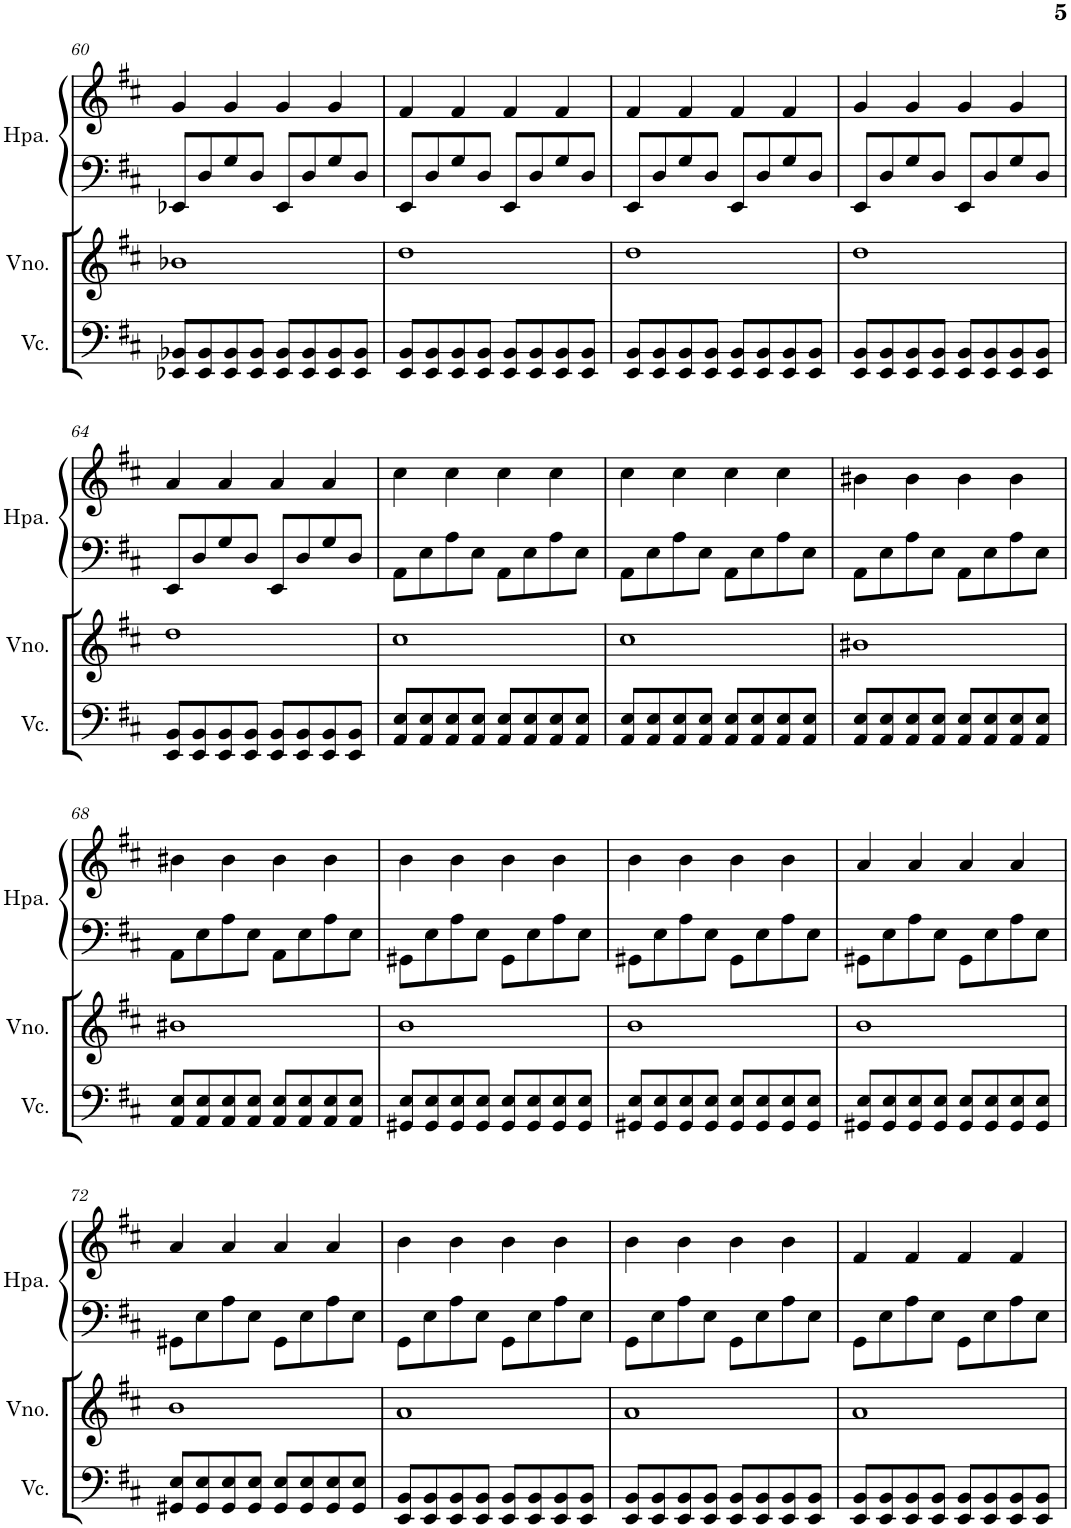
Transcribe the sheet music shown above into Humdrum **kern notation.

**kern	**kern	**kern	**kern
*part3	*part2	*part1	*part1
*staff4	*staff3	*staff2	*staff1
*I"Violoncelo	*I"Violino	*I"Harpa	*
*I'Vc.	*I'Vno.	*I'Hpa.	*
!!LO:PB:g=z
*clefF4	*clefG2	*clefF4	*clefG2
*k[f#c#]	*k[f#c#]	*k[f#c#]	*k[f#c#]
*M4/4	*M4/4	*M4/4	*M4/4
=60	=60	=60	=60
8EE-X/ 8BB-X/L	1b-X	8EE-X/L	4g/
8EE-/ 8BB-/	.	8D/	.
8EE-/ 8BB-/	.	8G/	4g/
8EE-/ 8BB-/J	.	8D/J	.
8EE-/ 8BB-/L	.	8EE-/L	4g/
8EE-/ 8BB-/	.	8D/	.
8EE-/ 8BB-/	.	8G/	4g/
8EE-/ 8BB-/J	.	8D/J	.
=61	=61	=61	=61
8EE/ 8BB/L	1dd	8EE/L	4f#/
8EE/ 8BB/	.	8D/	.
8EE/ 8BB/	.	8G/	4f#/
8EE/ 8BB/J	.	8D/J	.
8EE/ 8BB/L	.	8EE/L	4f#/
8EE/ 8BB/	.	8D/	.
8EE/ 8BB/	.	8G/	4f#/
8EE/ 8BB/J	.	8D/J	.
=62	=62	=62	=62
8EE/ 8BB/L	1dd	8EE/L	4f#/
8EE/ 8BB/	.	8D/	.
8EE/ 8BB/	.	8G/	4f#/
8EE/ 8BB/J	.	8D/J	.
8EE/ 8BB/L	.	8EE/L	4f#/
8EE/ 8BB/	.	8D/	.
8EE/ 8BB/	.	8G/	4f#/
8EE/ 8BB/J	.	8D/J	.
=63	=63	=63	=63
8EE/ 8BB/L	1dd	8EE/L	4g/
8EE/ 8BB/	.	8D/	.
8EE/ 8BB/	.	8G/	4g/
8EE/ 8BB/J	.	8D/J	.
8EE/ 8BB/L	.	8EE/L	4g/
8EE/ 8BB/	.	8D/	.
8EE/ 8BB/	.	8G/	4g/
8EE/ 8BB/J	.	8D/J	.
!!LO:LB:g=z
=64	=64	=64	=64
8EE/ 8BB/L	1dd	8EE/L	4a/
8EE/ 8BB/	.	8D/	.
8EE/ 8BB/	.	8G/	4a/
8EE/ 8BB/J	.	8D/J	.
8EE/ 8BB/L	.	8EE/L	4a/
8EE/ 8BB/	.	8D/	.
8EE/ 8BB/	.	8G/	4a/
8EE/ 8BB/J	.	8D/J	.
=65	=65	=65	=65
8AA/ 8E/L	1cc#	8AA\L	4cc#\
8AA/ 8E/	.	8E\	.
8AA/ 8E/	.	8A\	4cc#\
8AA/ 8E/J	.	8E\J	.
8AA/ 8E/L	.	8AA\L	4cc#\
8AA/ 8E/	.	8E\	.
8AA/ 8E/	.	8A\	4cc#\
8AA/ 8E/J	.	8E\J	.
=66	=66	=66	=66
8AA/ 8E/L	1cc#	8AA\L	4cc#\
8AA/ 8E/	.	8E\	.
8AA/ 8E/	.	8A\	4cc#\
8AA/ 8E/J	.	8E\J	.
8AA/ 8E/L	.	8AA\L	4cc#\
8AA/ 8E/	.	8E\	.
8AA/ 8E/	.	8A\	4cc#\
8AA/ 8E/J	.	8E\J	.
=67	=67	=67	=67
8AA/ 8E/L	1b#X	8AA\L	4b#X\
8AA/ 8E/	.	8E\	.
8AA/ 8E/	.	8A\	4b#\
8AA/ 8E/J	.	8E\J	.
8AA/ 8E/L	.	8AA\L	4b#\
8AA/ 8E/	.	8E\	.
8AA/ 8E/	.	8A\	4b#\
8AA/ 8E/J	.	8E\J	.
!!LO:LB:g=z
=68	=68	=68	=68
8AA/ 8E/L	1b#X	8AA\L	4b#X\
8AA/ 8E/	.	8E\	.
8AA/ 8E/	.	8A\	4b#\
8AA/ 8E/J	.	8E\J	.
8AA/ 8E/L	.	8AA\L	4b#\
8AA/ 8E/	.	8E\	.
8AA/ 8E/	.	8A\	4b#\
8AA/ 8E/J	.	8E\J	.
=69	=69	=69	=69
8GG#X/ 8E/L	1b	8GG#X\L	4b\
8GG#/ 8E/	.	8E\	.
8GG#/ 8E/	.	8A\	4b\
8GG#/ 8E/J	.	8E\J	.
8GG#/ 8E/L	.	8GG#\L	4b\
8GG#/ 8E/	.	8E\	.
8GG#/ 8E/	.	8A\	4b\
8GG#/ 8E/J	.	8E\J	.
=70	=70	=70	=70
8GG#X/ 8E/L	1b	8GG#X\L	4b\
8GG#/ 8E/	.	8E\	.
8GG#/ 8E/	.	8A\	4b\
8GG#/ 8E/J	.	8E\J	.
8GG#/ 8E/L	.	8GG#\L	4b\
8GG#/ 8E/	.	8E\	.
8GG#/ 8E/	.	8A\	4b\
8GG#/ 8E/J	.	8E\J	.
=71	=71	=71	=71
8GG#X/ 8E/L	1b	8GG#X\L	4a/
8GG#/ 8E/	.	8E\	.
8GG#/ 8E/	.	8A\	4a/
8GG#/ 8E/J	.	8E\J	.
8GG#/ 8E/L	.	8GG#\L	4a/
8GG#/ 8E/	.	8E\	.
8GG#/ 8E/	.	8A\	4a/
8GG#/ 8E/J	.	8E\J	.
!!LO:LB:g=z
=72	=72	=72	=72
8GG#X/ 8E/L	1b	8GG#X\L	4a/
8GG#/ 8E/	.	8E\	.
8GG#/ 8E/	.	8A\	4a/
8GG#/ 8E/J	.	8E\J	.
8GG#/ 8E/L	.	8GG#\L	4a/
8GG#/ 8E/	.	8E\	.
8GG#/ 8E/	.	8A\	4a/
8GG#/ 8E/J	.	8E\J	.
=73	=73	=73	=73
8EE/ 8BB/L	1a	8GG\L	4b\
8EE/ 8BB/	.	8E\	.
8EE/ 8BB/	.	8A\	4b\
8EE/ 8BB/J	.	8E\J	.
8EE/ 8BB/L	.	8GG\L	4b\
8EE/ 8BB/	.	8E\	.
8EE/ 8BB/	.	8A\	4b\
8EE/ 8BB/J	.	8E\J	.
=74	=74	=74	=74
8EE/ 8BB/L	1a	8GG\L	4b\
8EE/ 8BB/	.	8E\	.
8EE/ 8BB/	.	8A\	4b\
8EE/ 8BB/J	.	8E\J	.
8EE/ 8BB/L	.	8GG\L	4b\
8EE/ 8BB/	.	8E\	.
8EE/ 8BB/	.	8A\	4b\
8EE/ 8BB/J	.	8E\J	.
=75	=75	=75	=75
8EE/ 8BB/L	1a	8GG\L	4f#/
8EE/ 8BB/	.	8E\	.
8EE/ 8BB/	.	8A\	4f#/
8EE/ 8BB/J	.	8E\J	.
8EE/ 8BB/L	.	8GG\L	4f#/
8EE/ 8BB/	.	8E\	.
8EE/ 8BB/	.	8A\	4f#/
8EE/ 8BB/J	.	8E\J	.
=	=	=	=
*-	*-	*-	*-
